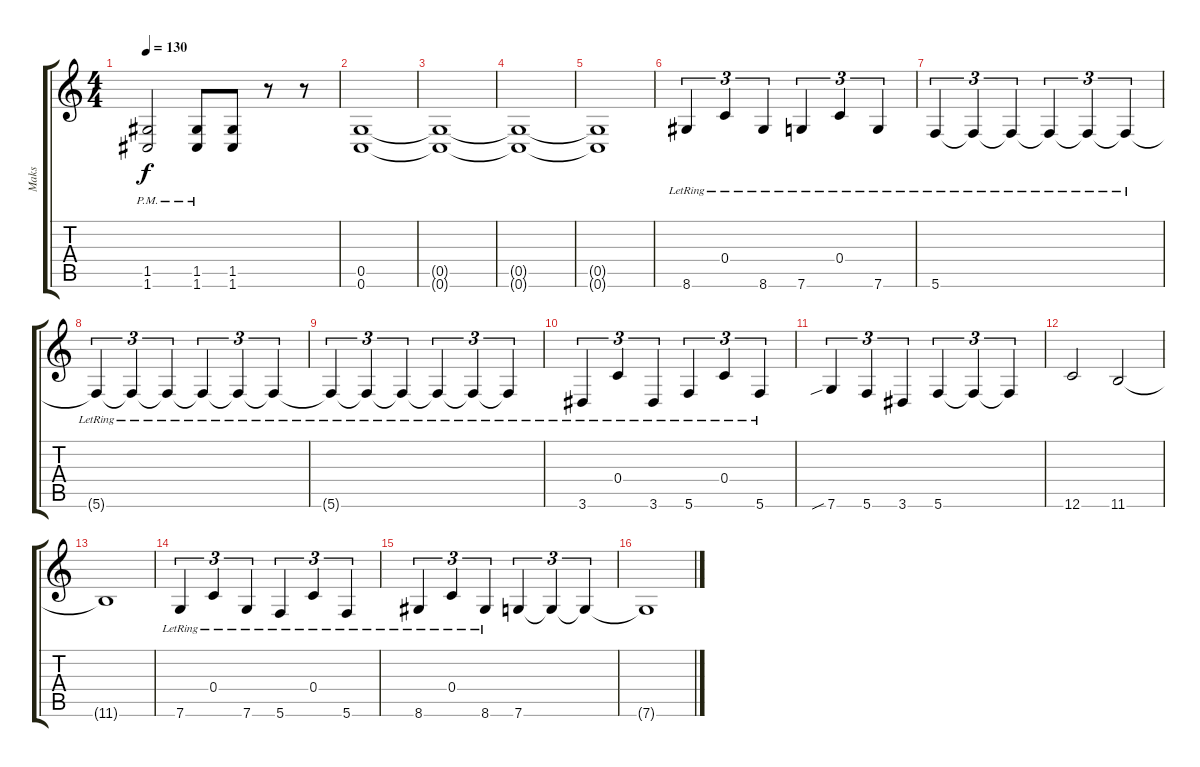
\track ("Maks" "Maks") {instrument distortionguitar}
\staff {score tabs}
\tuning (D4 A3 F3 C3 G2 C2) {hide}
\ts (4 4)
\tempo 130
\clef g2
\ks c
(1.5{pm} 1.6{pm}).2{dy f} (1.5{pm} 1.6{pm}).8 (1.5 1.6).8 r.8 r.8 |
(0.5 0.6).1 |
(0.5{t} 0.6{t}).1 |
(0.5{t} 0.6{t}).1 |
(0.5{t} 0.6{t}).1 |
8.6{lr}.4{tu (3 2)} 0.4{lr}.4{tu (3 2)} 8.6{lr}.4{tu (3 2)} 7.6{lr}.4{tu (3 2)} 0.4{lr}.4{tu (3 2)} 7.6{lr}.4{tu (3 2)} |
5.6{lr}.4{tu (3 2)} 5.6{lr t}.4{tu (3 2)} 5.6{lr t}.4{tu (3 2)} 5.6{lr t}.4{tu (3 2)} 5.6{lr t}.4{tu (3 2)} 5.6{lr t}.4{tu (3 2)} |
5.6{lr t}.4{tu (3 2)} 5.6{lr t}.4{tu (3 2)} 5.6{lr t}.4{tu (3 2)} 5.6{lr t}.4{tu (3 2)} 5.6{lr t}.4{tu (3 2)} 5.6{lr t}.4{tu (3 2)} |
5.6{lr t}.4{tu (3 2)} 5.6{lr t}.4{tu (3 2)} 5.6{lr t}.4{tu (3 2)} 5.6{lr t}.4{tu (3 2)} 5.6{lr t}.4{tu (3 2)} 5.6{lr t}.4{tu (3 2)} |
3.6{lr}.4{tu (3 2)} 0.4{lr}.4{tu (3 2)} 3.6{lr}.4{tu (3 2)} 5.6{lr}.4{tu (3 2)} 0.4{lr}.4{tu (3 2)} 5.6{lr}.4{tu (3 2)} |
7.6{sib}.4{tu (3 2)} 5.6.4{tu (3 2)} 3.6.4{tu (3 2)} 5.6.4{tu (3 2)} 5.6{t}.4{tu (3 2)} 5.6{t}.4{tu (3 2)} |
12.6.2 11.6.2 |
11.6{t}.1 |
7.6{lr}.4{tu (3 2)} 0.4{lr}.4{tu (3 2)} 7.6{lr}.4{tu (3 2)} 5.6{lr}.4{tu (3 2)} 0.4{lr}.4{tu (3 2)} 5.6{lr}.4{tu (3 2)} |
8.6{lr}.4{tu (3 2)} 0.4{lr}.4{tu (3 2)} 8.6{lr}.4{tu (3 2)} 7.6.4{tu (3 2)} 7.6{t}.4{tu (3 2)} 7.6{t}.4{tu (3 2)} |
7.6{t}.1
